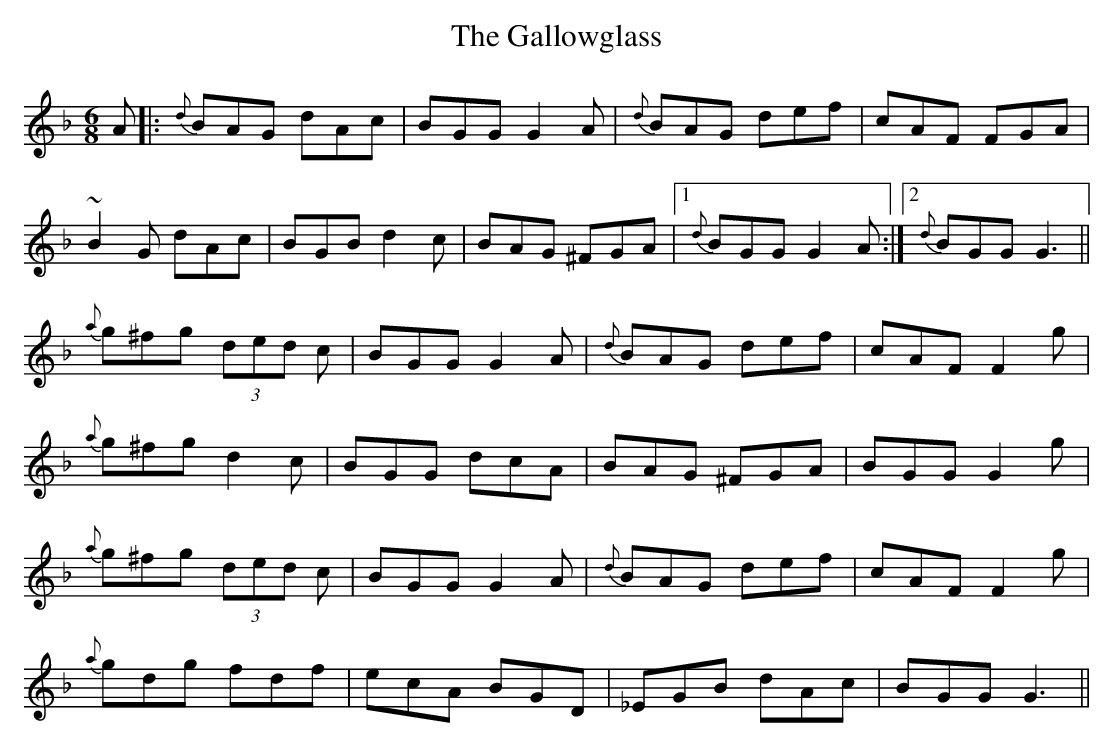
X:1
T:Gallowglass, The
M:6/8
L:1/8
K:F
A|:{d}BAG dAc|BGG G2A|{d}BAG def|cAF FGA|!
~B2G dAc|BGB d2c|BAG ^FGA|1 {d}BGG G2A:|2 {d}BGG G3||!
{a}g^fg  (3ded c|BGG G2A|{d}BAG def|cAF F2g|!
{a}g^fg d2c|BGG dcA|BAG ^FGA|BGG G2g|!
{a}g^fg  (3ded c|BGG G2A|{d}BAG def|cAF F2g|!
{a}gdg fdf|ecA BGD|_EGB dAc|BGG G3||!
